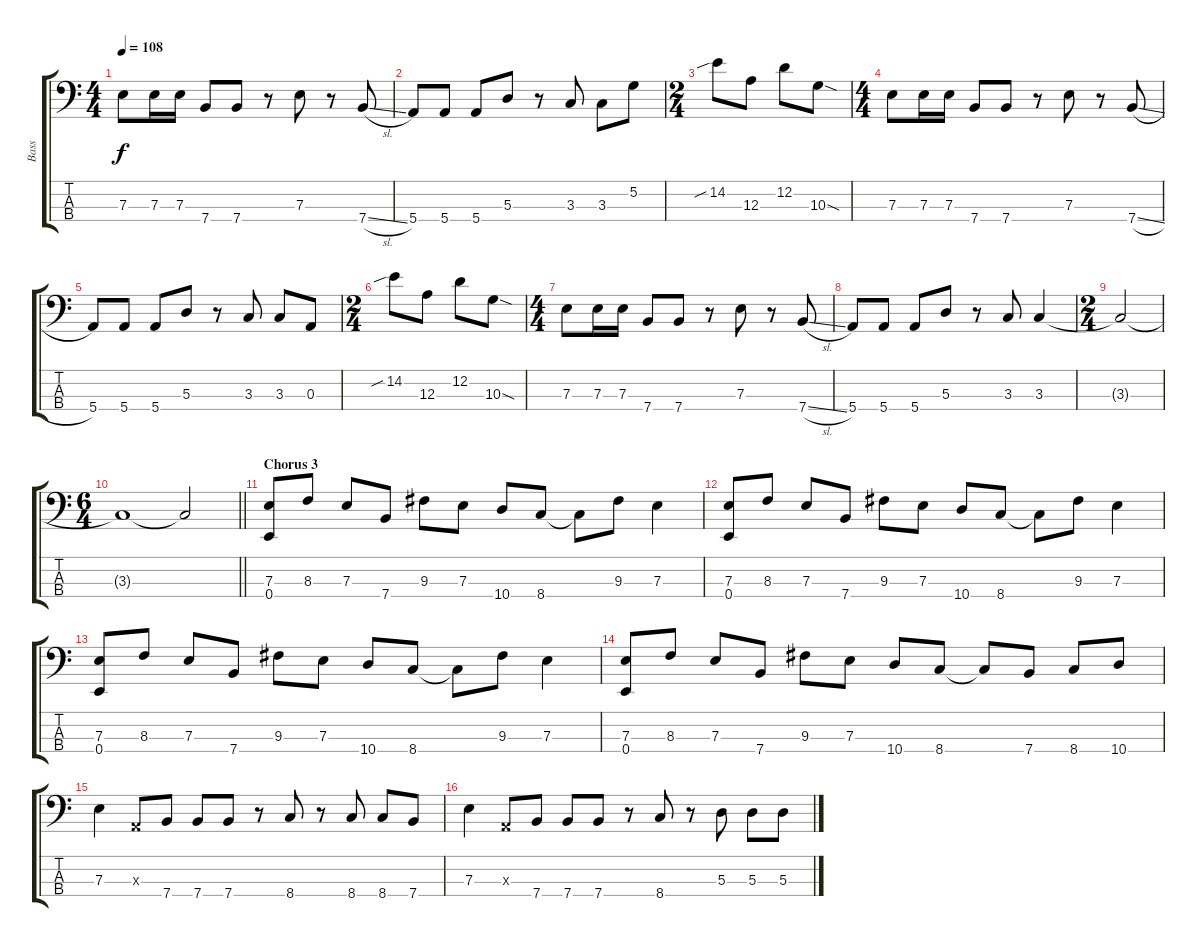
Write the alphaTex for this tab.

\track ("Bass" "Bass") {instrument electricbassfinger}
\staff {score tabs}
\tuning (G2 D2 A1 E1) {hide}
\ts (4 4)
\tempo 108
\clef f4
\ks c
7.3.8{dy f} 7.3.16 7.3.16 7.4.8 7.4.8 r.8 7.3.8 r.8 7.4{sl}.8 |
5.4.8 5.4.8 5.4.8 5.3.8 r.8 3.3.8 3.3.8 5.2.8 |
\ts (2 4)
14.2{sib}.8 12.3.8 12.2.8 10.3{sod}.8 |
\ts (4 4)
7.3.8 7.3.16 7.3.16 7.4.8 7.4.8 r.8 7.3.8 r.8 7.4{sl}.8 |
5.4.8 5.4.8 5.4.8 5.3.8 r.8 3.3.8 3.3.8 0.3.8 |
\ts (2 4)
14.2{sib}.8 12.3.8 12.2.8 10.3{sod}.8 |
\ts (4 4)
7.3.8 7.3.16 7.3.16 7.4.8 7.4.8 r.8 7.3.8 r.8 7.4{sl}.8 |
5.4.8 5.4.8 5.4.8 5.3.8 r.8 3.3.8 3.3.4 |
\ts (2 4)
3.3{t}.2 |
\ts (6 4)
\barLineRight lightlight
3.3{t}.1 3.3{t}.2 |
\section ("" "Chorus 3")
(7.3 0.4).8 8.3.8 7.3.8 7.4.8 9.3.8 7.3.8 10.4.8 8.4.8 8.4{t}.8 9.3.8 7.3.4 |
(7.3 0.4).8 8.3.8 7.3.8 7.4.8 9.3.8 7.3.8 10.4.8 8.4.8 8.4{t}.8 9.3.8 7.3.4 |
(7.3 0.4).8 8.3.8 7.3.8 7.4.8 9.3.8 7.3.8 10.4.8 8.4.8 8.4{t}.8 9.3.8 7.3.4 |
(7.3 0.4).8 8.3.8 7.3.8 7.4.8 9.3.8 7.3.8 10.4.8 8.4.8 8.4{t}.8 7.4.8 8.4.8 10.4.8 |
7.3.4 0.3{x}.8 7.4.8 7.4.8 7.4.8 r.8 8.4.8 r.8 8.4.8 8.4.8 7.4.8 |
7.3.4 0.3{x}.8 7.4.8 7.4.8 7.4.8 r.8 8.4.8 r.8 5.3.8 5.3.8 5.3.8
